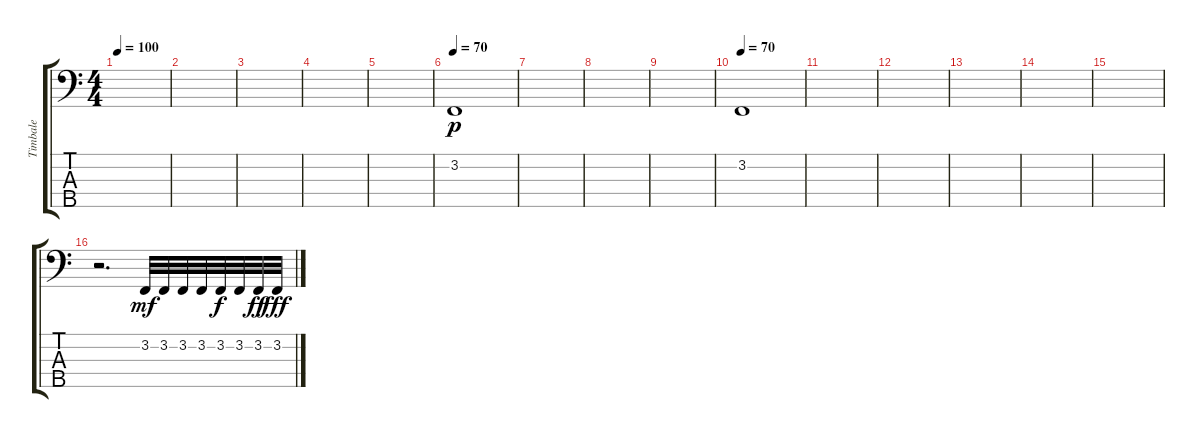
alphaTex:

\track ("Timbale" "Timbale") {instrument timpani}
\staff {score tabs}
\tuning (G2 D2 A1 E1 B0) {hide}
\ts (4 4)
\tempo 100
\clef f4
\ks c
|
|
|
|
|
\tempo 40
\tempo 85
\tempo 70
3.2.1{dy p} |
|
|
|
\tempo 40
\tempo 85
\tempo 70
3.2.1 |
|
|
|
|
|
r.2{d} 3.2.32{dy mf} 3.2.32 3.2.32 3.2.32 3.2.32{dy f} 3.2.32 3.2.32{dy ff} 3.2.32{dy fff}
